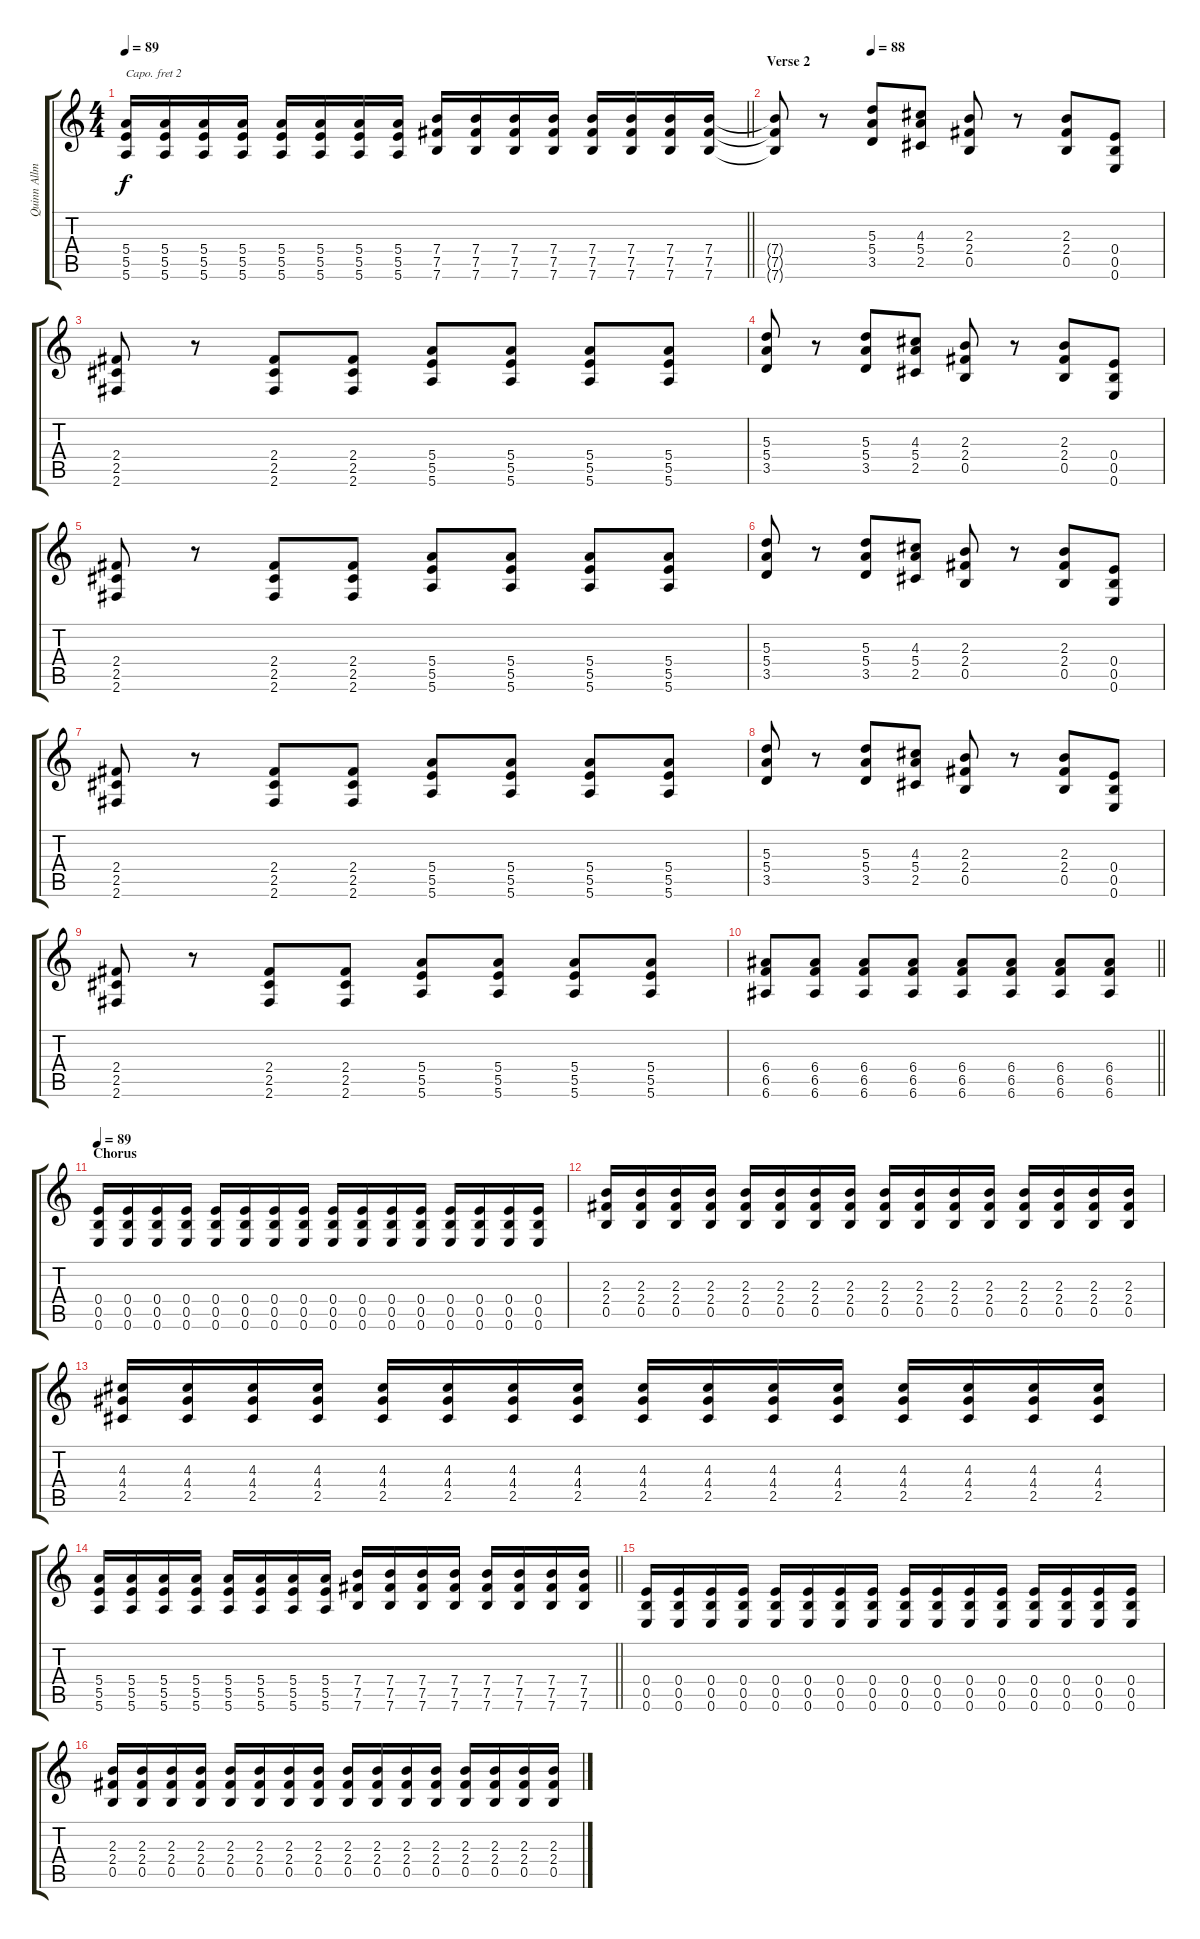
\track ("Quinn Allman #1" "Quinn Allm") {instrument electricguitarjazz}
\staff {score tabs}
\capo 2
\tuning (E4 B3 G3 D3 A2 D2) {hide}
\ts (4 4)
\tempo 89
\clef g2
\barLineRight lightlight
\ks c
(5.4 5.5 5.6).16{dy f} (5.4 5.5 5.6).16 (5.4 5.5 5.6).16 (5.4 5.5 5.6).16 (5.4 5.5 5.6).16 (5.4 5.5 5.6).16 (5.4 5.5 5.6).16 (5.4 5.5 5.6).16 (7.4 7.5 7.6).16 (7.4 7.5 7.6).16 (7.4 7.5 7.6).16 (7.4 7.5 7.6).16 (7.4 7.5 7.6).16 (7.4 7.5 7.6).16 (7.4 7.5 7.6).16 (7.4 7.5 7.6).16{volume 0} |
\section ("" "Verse 2")
\tempo (88 0.25)
(7.4{t} 7.5{t} 7.6{t}).8 r.8 (5.3 5.4 3.5).8{volume 15 instrument electricguitarjazz} (4.3 5.4 2.5).8 (2.3 2.4 0.5).8 r.8 (2.3 2.4 0.5).8 (0.4 0.5 0.6).8 |
(2.4 2.5 2.6).8 r.8 (2.4 2.5 2.6).8 (2.4 2.5 2.6).8 (5.4 5.5 5.6).8 (5.4 5.5 5.6).8 (5.4 5.5 5.6).8 (5.4 5.5 5.6).8 |
(5.3 5.4 3.5).8 r.8 (5.3 5.4 3.5).8 (4.3 5.4 2.5).8 (2.3 2.4 0.5).8 r.8 (2.3 2.4 0.5).8 (0.4 0.5 0.6).8 |
(2.4 2.5 2.6).8 r.8 (2.4 2.5 2.6).8 (2.4 2.5 2.6).8 (5.4 5.5 5.6).8 (5.4 5.5 5.6).8 (5.4 5.5 5.6).8 (5.4 5.5 5.6).8 |
(5.3 5.4 3.5).8 r.8 (5.3 5.4 3.5).8 (4.3 5.4 2.5).8 (2.3 2.4 0.5).8 r.8 (2.3 2.4 0.5).8 (0.4 0.5 0.6).8 |
(2.4 2.5 2.6).8 r.8 (2.4 2.5 2.6).8 (2.4 2.5 2.6).8 (5.4 5.5 5.6).8 (5.4 5.5 5.6).8 (5.4 5.5 5.6).8 (5.4 5.5 5.6).8 |
(5.3 5.4 3.5).8 r.8 (5.3 5.4 3.5).8 (4.3 5.4 2.5).8 (2.3 2.4 0.5).8 r.8 (2.3 2.4 0.5).8 (0.4 0.5 0.6).8 |
(2.4 2.5 2.6).8 r.8 (2.4 2.5 2.6).8 (2.4 2.5 2.6).8 (5.4 5.5 5.6).8 (5.4 5.5 5.6).8 (5.4 5.5 5.6).8 (5.4 5.5 5.6).8 |
\barLineRight lightlight
(6.4 6.5 6.6).8 (6.4 6.5 6.6).8 (6.4 6.5 6.6).8 (6.4 6.5 6.6).8 (6.4 6.5 6.6).8 (6.4 6.5 6.6).8 (6.4 6.5 6.6).8 (6.4 6.5 6.6).8 |
\section ("" "Chorus")
\tempo 89
(0.4 0.5 0.6).16{volume 11 instrument distortionguitar} (0.4 0.5 0.6).16 (0.4 0.5 0.6).16 (0.4 0.5 0.6).16 (0.4 0.5 0.6).16 (0.4 0.5 0.6).16 (0.4 0.5 0.6).16 (0.4 0.5 0.6).16 (0.4 0.5 0.6).16 (0.4 0.5 0.6).16 (0.4 0.5 0.6).16 (0.4 0.5 0.6).16 (0.4 0.5 0.6).16 (0.4 0.5 0.6).16 (0.4 0.5 0.6).16 (0.4 0.5 0.6).16 |
(2.3 2.4 0.5).16 (2.3 2.4 0.5).16 (2.3 2.4 0.5).16 (2.3 2.4 0.5).16 (2.3 2.4 0.5).16 (2.3 2.4 0.5).16 (2.3 2.4 0.5).16 (2.3 2.4 0.5).16 (2.3 2.4 0.5).16 (2.3 2.4 0.5).16 (2.3 2.4 0.5).16 (2.3 2.4 0.5).16 (2.3 2.4 0.5).16 (2.3 2.4 0.5).16 (2.3 2.4 0.5).16 (2.3 2.4 0.5).16 |
(4.3 4.4 2.5).16 (4.3 4.4 2.5).16 (4.3 4.4 2.5).16 (4.3 4.4 2.5).16 (4.3 4.4 2.5).16 (4.3 4.4 2.5).16 (4.3 4.4 2.5).16 (4.3 4.4 2.5).16 (4.3 4.4 2.5).16 (4.3 4.4 2.5).16 (4.3 4.4 2.5).16 (4.3 4.4 2.5).16 (4.3 4.4 2.5).16 (4.3 4.4 2.5).16 (4.3 4.4 2.5).16 (4.3 4.4 2.5).16 |
\barLineRight lightlight
(5.4 5.5 5.6).16 (5.4 5.5 5.6).16 (5.4 5.5 5.6).16 (5.4 5.5 5.6).16 (5.4 5.5 5.6).16 (5.4 5.5 5.6).16 (5.4 5.5 5.6).16 (5.4 5.5 5.6).16 (7.4 7.5 7.6).16 (7.4 7.5 7.6).16 (7.4 7.5 7.6).16 (7.4 7.5 7.6).16 (7.4 7.5 7.6).16 (7.4 7.5 7.6).16 (7.4 7.5 7.6).16 (7.4 7.5 7.6).16 |
(0.4 0.5 0.6).16 (0.4 0.5 0.6).16 (0.4 0.5 0.6).16 (0.4 0.5 0.6).16 (0.4 0.5 0.6).16 (0.4 0.5 0.6).16 (0.4 0.5 0.6).16 (0.4 0.5 0.6).16 (0.4 0.5 0.6).16 (0.4 0.5 0.6).16 (0.4 0.5 0.6).16 (0.4 0.5 0.6).16 (0.4 0.5 0.6).16 (0.4 0.5 0.6).16 (0.4 0.5 0.6).16 (0.4 0.5 0.6).16 |
(2.3 2.4 0.5).16 (2.3 2.4 0.5).16 (2.3 2.4 0.5).16 (2.3 2.4 0.5).16 (2.3 2.4 0.5).16 (2.3 2.4 0.5).16 (2.3 2.4 0.5).16 (2.3 2.4 0.5).16 (2.3 2.4 0.5).16 (2.3 2.4 0.5).16 (2.3 2.4 0.5).16 (2.3 2.4 0.5).16 (2.3 2.4 0.5).16 (2.3 2.4 0.5).16 (2.3 2.4 0.5).16 (2.3 2.4 0.5).16
